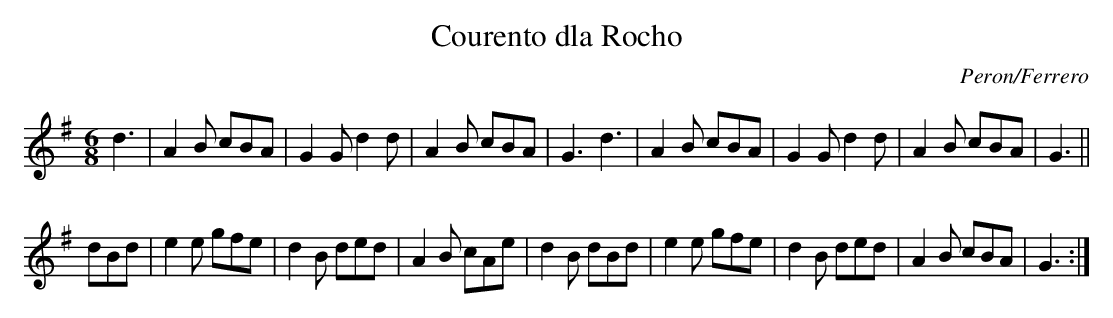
X:1
T:Courento dla Rocho
C:Peron/Ferrero
M:6/8
L:1/8
K:G
d3|A2B cBA|G2G d2d|A2B cBA|G3d3|\
A2B cBA|G2G d2d|A2B cBA|G3||*
dBd|e2e gfe|d2B ded|A2B cAe|d2B dBd|\
e2e gfe|d2B ded|A2B cBA|G3:|**
